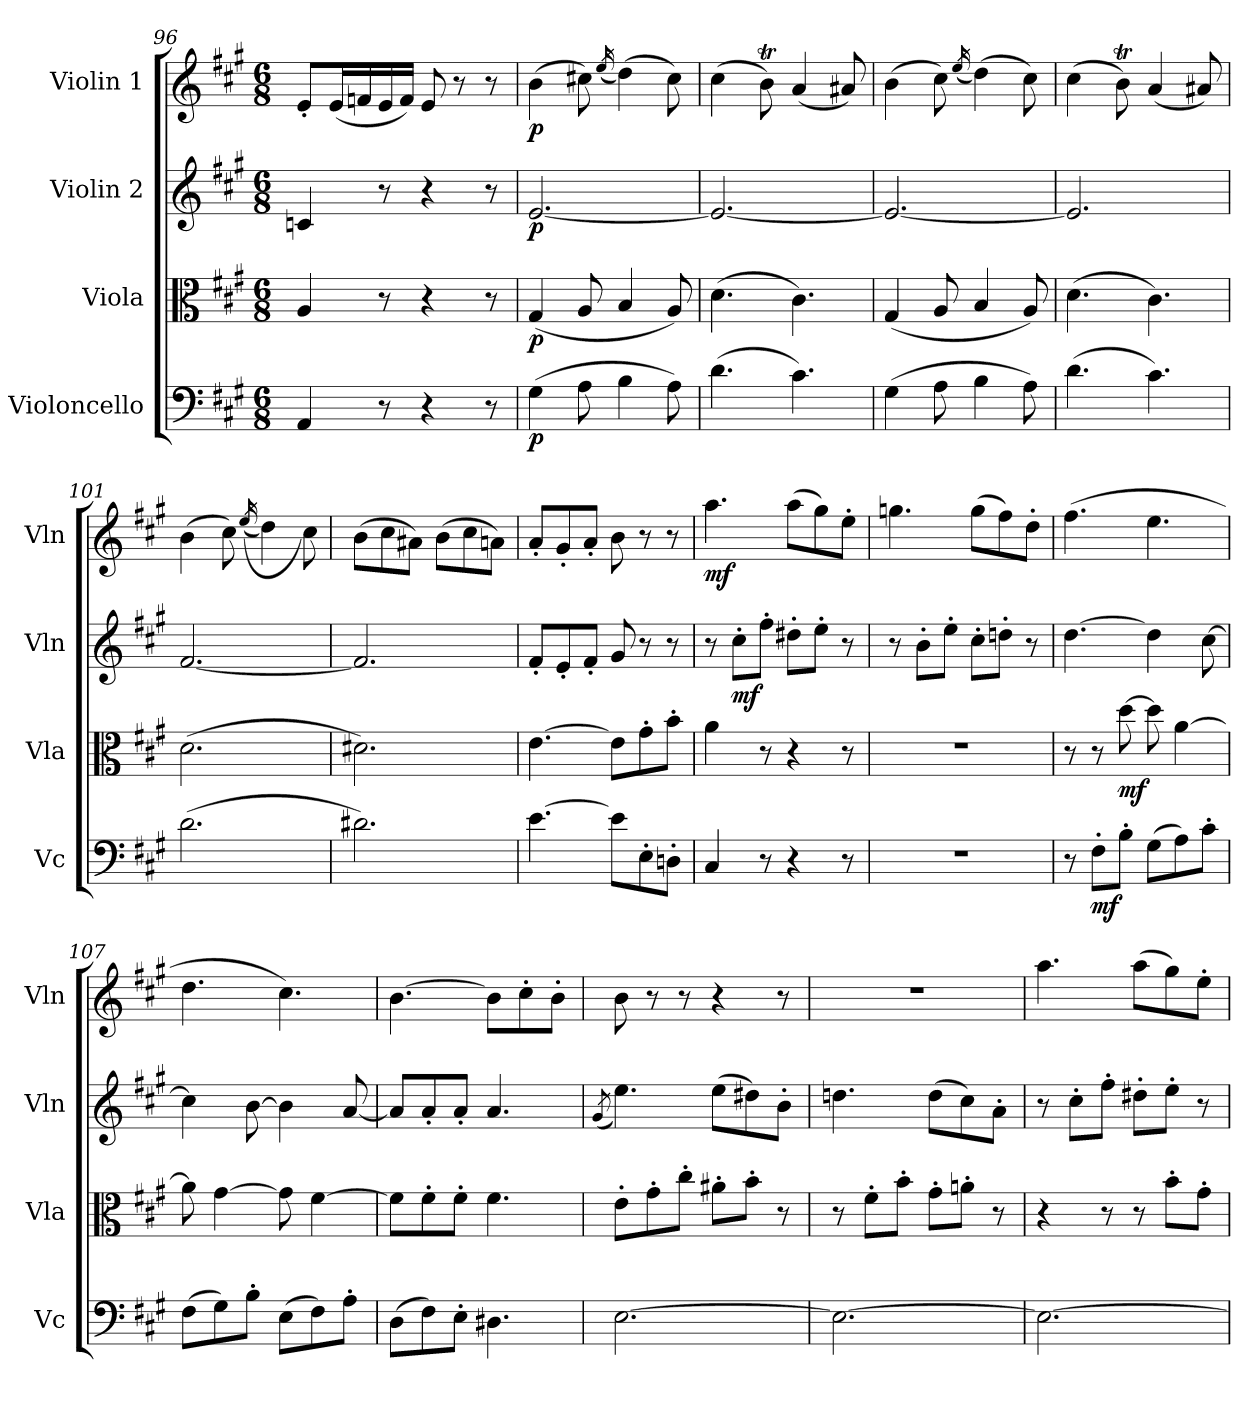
**kern	**dynam	**kern	**dynam	**kern	**dynam	**kern	**dynam
*part4	*part4	*part3	*part3	*part2	*part2	*part1	*part1
*staff4	*staff4	*staff3	*staff3	*staff2	*staff2	*staff1	*staff1
*I"Violoncello	*	*I"Viola	*	*I"Violin 2	*	*I"Violin 1	*
*I'Vc	*	*I'Vla	*	*I'Vln	*	*I'Vln	*
*clefF4	*	*clefC3	*	*clefG2	*	*clefG2	*
*k[f#c#g#]	*	*k[f#c#g#]	*	*k[f#c#g#]	*	*k[f#c#g#]	*
*M6/8	*	*M6/8	*	*M6/8	*	*M6/8	*
=96	=96	=96	=96	=96	=96	=96	=96
4AA/	.	4A/	.	4cn/	.	8e'/L	.
.	.	.	.	.	.	(16e/L	.
.	.	.	.	.	.	16fn/	.
8r	.	8r	.	8r	.	16e/	.
.	.	.	.	.	.	16f/JJ)	.
4r	.	4r	.	4r	.	8e/	.
.	.	.	.	.	.	8r	.
8r	.	8r	.	8r	.	8r	.
=97	=97	=97	=97	=97	=97	=97	=97
!	!LO:DY:b	!	!LO:DY:b	!	!LO:DY:b	!	!LO:DY:b
(4G#\	p	(4G#/	p	[2.e/	p	(4b\	p
8A\	.	8A/	.	.	.	8cc#X\)	.
.	.	.	.	.	.	(16qee/	.
4B\	.	4B/	.	.	.	(4dd\)	.
8A\)	.	8A/)	.	.	.	8cc#\)	.
!!LO:LB:g=z
=98	=98	=98	=98	=98	=98	=98	=98
(4.d\	.	(4.d\	.	2.e/_	.	(4cc#\	.
.	.	.	.	.	.	8bT\)	.
4.c#\)	.	4.c#\)	.	.	.	(4a/	.
.	.	.	.	.	.	8a#X/)	.
=99	=99	=99	=99	=99	=99	=99	=99
(4G#\	.	(4G#/	.	2.e/_	.	(4b\	.
8A\	.	8A/	.	.	.	8cc#\)	.
.	.	.	.	.	.	(16qee/	.
4B\	.	4B/	.	.	.	(4dd\)	.
8A\)	.	8A/)	.	.	.	8cc#\)	.
=100	=100	=100	=100	=100	=100	=100	=100
(4.d\	.	(4.d\	.	2.e/]	.	(4cc#\	.
.	.	.	.	.	.	8bT\)	.
4.c#\)	.	4.c#\)	.	.	.	(4a/	.
.	.	.	.	.	.	8a#X/)	.
=101	=101	=101	=101	=101	=101	=101	=101
(2.d\	.	(2.d\	.	[2.f#/	.	(4b\	.
.	.	.	.	.	.	8cc#\)	.
.	.	.	.	.	.	((>16qee/	.
.	.	.	.	.	.	4dd\)	.
.	.	.	.	.	.	8cc#\)	.
=102	=102	=102	=102	=102	=102	=102	=102
2.d#X\)	.	2.d#X\)	.	2.f#/]	.	(8b\L	.
.	.	.	.	.	.	8cc#\	.
.	.	.	.	.	.	8a#X\J)	.
.	.	.	.	.	.	(8b\L	.
.	.	.	.	.	.	8cc#\	.
.	.	.	.	.	.	8an\J)	.
!!LO:LB:g=z
=103	=103	=103	=103	=103	=103	=103	=103
[4.e\	.	[4.e\	.	8f#'/L	.	8a'/L	.
.	.	.	.	8e'/	.	8g#'/	.
.	.	.	.	8f#'/J	.	8a'/J	.
8e\L]	.	8e\L]	.	8g#/	.	8b\	.
8E'\	.	8g#'\	.	8r	.	8r	.
8Dn'\J	.	8b'\J	.	8r	.	8r	.
=104	=104	=104	=104	=104	=104	=104	=104
!	!	!	!	!	!	!	!LO:DY:b
4C#/	.	4a\	.	8r	.	4.aa\	mf
!	!	!	!	!	!LO:DY:b	!	!
.	.	.	.	8cc#'\L	mf	.	.
8r	.	8r	.	8ff#'\J	.	.	.
4r	.	4r	.	8dd#X'\L	.	(8aa\L	.
.	.	.	.	8ee'\J	.	8gg#\)	.
8r	.	8r	.	8r	.	8ee'\J	.
=105	=105	=105	=105	=105	=105	=105	=105
2.r	.	2.r	.	8r	.	4.ggn\	.
.	.	.	.	8b'\L	.	.	.
.	.	.	.	8ee'\J	.	.	.
.	.	.	.	8cc#'\L	.	(8gg\L	.
.	.	.	.	8ddn'\J	.	8ff#\)	.
.	.	.	.	8r	.	8dd'\J	.
=106	=106	=106	=106	=106	=106	=106	=106
8r	.	8r	.	[4.dd\	.	(4.ff#\	.
!	!LO:DY:b	!	!	!	!	!	!
8F#'\L	mf	8r	.	.	.	.	.
!	!	!	!LO:DY:b	!	!	!	!
8B'\J	.	[8dd\	mf	.	.	.	.
(8G#\L	.	8dd\]	.	4dd\]	.	4.ee\	.
8A\)	.	[4a\	.	.	.	.	.
8c#'\J	.	.	.	[8cc#\	.	.	.
!!LO:LB:g=z
=107	=107	=107	=107	=107	=107	=107	=107
(8F#\L	.	8a\]	.	4cc#\]	.	4.dd\	.
8G#\)	.	[4g#\	.	.	.	.	.
8B'\J	.	.	.	[8b\	.	.	.
(8E\L	.	8g#\]	.	4b\]	.	4.cc#\)	.
8F#\)	.	[4f#\	.	.	.	.	.
8A'\J	.	.	.	[8a/	.	.	.
=108	=108	=108	=108	=108	=108	=108	=108
(8D\L	.	8f#\L]	.	8a/L]	.	[4.b\	.
8F#\)	.	8f#'\	.	8a'/	.	.	.
8E'\J	.	8f#'\J	.	8a'/J	.	.	.
4.D#X\	.	4.f#\	.	4.a/	.	8b\L]	.
.	.	.	.	.	.	8cc#'\	.
.	.	.	.	.	.	8b'\J	.
=109	=109	=109	=109	=109	=109	=109	=109
.	.	.	.	(>8qg#/	.	.	.
[2.E\	.	8e'\L	.	4.ee\)	.	8b\	.
.	.	8g#'\	.	.	.	8r	.
.	.	8cc#'\J	.	.	.	8r	.
.	.	8a#X'\L	.	(8ee\L	.	4r	.
.	.	8b'\J	.	8dd#X\)	.	.	.
.	.	8r	.	8b'\J	.	8r	.
=110	=110	=110	=110	=110	=110	=110	=110
2.E\_	.	8r	.	4.ddn\	.	2.r	.
.	.	8f#'\L	.	.	.	.	.
.	.	8b'\J	.	.	.	.	.
.	.	8g#'\L	.	(8dd\L	.	.	.
.	.	8an'\J	.	8cc#\)	.	.	.
.	.	8r	.	8a'\J	.	.	.
!!LO:LB:g=z
=111	=111	=111	=111	=111	=111	=111	=111
2.E\_	.	4r	.	8r	.	4.aa\	.
.	.	.	.	8cc#'\L	.	.	.
.	.	8r	.	8ff#'\J	.	.	.
.	.	8r	.	8dd#X'\L	.	(8aa\L	.
.	.	8b'\L	.	8ee'\J	.	8gg#\)	.
.	.	8g#'\J	.	8r	.	8ee'\J	.
=	=	=	=	=	=	=	=
*-	*-	*-	*-	*-	*-	*-	*-
